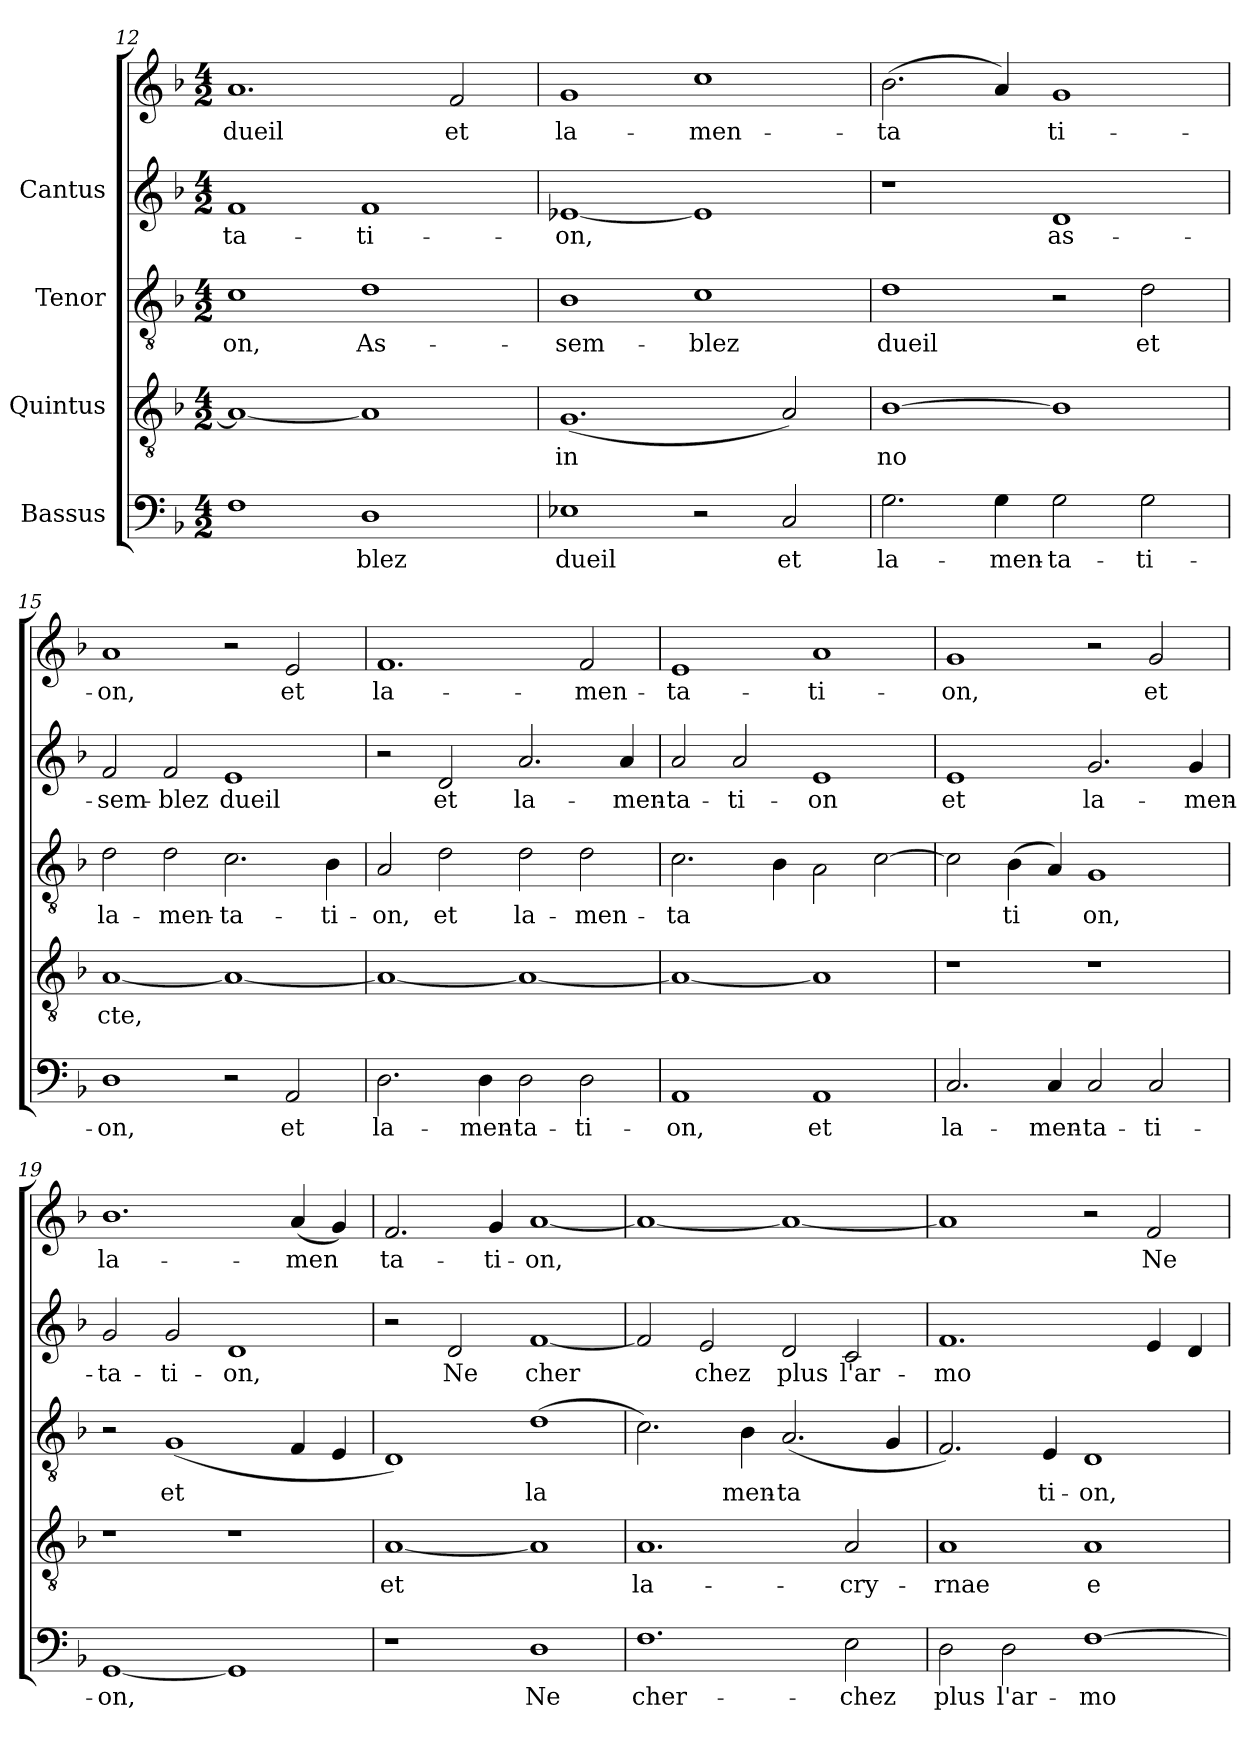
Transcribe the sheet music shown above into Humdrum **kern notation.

**kern	**text	**kern	**text	**kern	**text	**kern	**text	**kern	**text
*part4	*part4	*part3	*part3	*part2	*part2	*part1	*part1	*part1	*part1
*staff5	*staff5	*staff4	*staff4	*staff3	*staff3	*staff2	*staff2	*staff1	*staff1
*I"Bassus	*	*I"Quintus	*	*I"Tenor	*	*I"Cantus	*	*	*
*clefF4	*	*clefGv2	*	*clefGv2	*	*clefG2	*	*clefG2	*
*k[b-]	*	*k[b-]	*	*k[b-]	*	*k[b-]	*	*k[b-]	*
*F:	*	*F:	*	*F:	*	*F:	*	*F:	*
*M4/2	*	*M4/2	*	*M4/2	*	*M4/2	*	*M4/2	*
=12	=12	=12	=12	=12	=12	=12	=12	=12	=12
!	!LO:LY:b:cj	!	!	!	!LO:LY:b:cj	!	!LO:LY:b:cj	!	!LO:LY:b:cj
1F	-	1A_<	.	1c	-on,	1f	ta-	1.a	-dueil
!	!LO:LY:b:cj	!	!	!	!LO:LY:b:cj	!	!LO:LY:b:cj	!	!
1D	blez	1A]	.	1d	As-	1f	-ti-	.	.
!	!	!	!	!	!	!	!	!	!LO:LY:b:cj
.	.	.	.	.	.	.	.	2f/	et
=13	=13	=13	=13	=13	=13	=13	=13	=13	=13
!	!LO:LY:b:cj	!	!LO:LY:b:cj	!	!LO:LY:b:cj	!	!LO:LY:b:cj	!	!LO:LY:b:cj
1E-X	dueil	(<1.G	in	1B-	-sem-	[<1e-X	-on,	1g	-la-
!	!	!	!	!	!LO:LY:b:cj	!	!LO:LY:b:cj	!	!LO:LY:b:cj
2r	.	.	.	1c	-blez	1e-]	.	1cc	-men-
!	!LO:LY:b:cj	!	!LO:LY:b:cj	!	!	!	!	!	!
2C/	et	2A/)	.	.	.	.	.	.	.
!!LO:PB:g=z
=14	=14	=14	=14	=14	=14	=14	=14	=14	=14
!	!LO:LY:b:cj	!	!LO:LY:b:cj	!	!LO:LY:b:cj	!	!	!	!LO:LY:b:cj
2.G\	la-	[>1B-	no-	1d	dueil	1r	.	(>2.b-\	ta-
!	!LO:LY:b:cj	!	!	!	!	!	!	!	!LO:LY:b:cj
4G\	-men-	.	.	.	.	.	.	4a/)	-
!	!LO:LY:b:cj	!	!LO:LY:b:cj	!	!	!	!LO:LY:b:cj	!	!LO:LY:b:cj
2G\	-ta-	1B-]	--	2r	.	1d	-as-	1g	ti-
!	!LO:LY:b:cj	!	!	!	!LO:LY:b:cj	!	!	!	!
2G\	-ti-	.	.	2d\	et	.	.	.	.
=15	=15	=15	=15	=15	=15	=15	=15	=15	=15
!	!LO:LY:b:cj	!	!LO:LY:b:cj	!	!LO:LY:b:cj	!	!LO:LY:b:cj	!	!LO:LY:b:cj
1D	-on,	[<1A	-cte,	2d\	la-	2f/	sem-	1a	-on,
!	!	!	!	!	!LO:LY:b:cj	!	!LO:LY:b:cj	!	!
.	.	.	.	2d\	-men-	2f/	-blez	.	.
!	!	!	!LO:LY:b:cj	!	!LO:LY:b:cj	!	!LO:LY:b:cj	!	!
2r	.	1A_<	.	2.c\	-ta-	1e	dueil	2r	.
!	!LO:LY:b:cj	!	!	!	!	!	!	!	!LO:LY:b:cj
2AA/	et	.	.	.	.	.	.	2e/	et
!	!	!	!	!	!LO:LY:b:cj	!	!	!	!
.	.	.	.	4B-\	-ti-	.	.	.	.
=16	=16	=16	=16	=16	=16	=16	=16	=16	=16
!	!LO:LY:b:cj	!	!	!	!LO:LY:b:cj	!	!	!	!LO:LY:b:cj
2.D\	la-	1A_<	.	2A/	-on,	2r	.	1.f	la-
!	!	!	!	!	!LO:LY:b:cj	!	!LO:LY:b:cj	!	!
.	.	.	.	2d\	et	2d/	-et	.	.
!	!LO:LY:b:cj	!	!	!	!	!	!	!	!
4D\	-men-	.	.	.	.	.	.	.	.
!	!LO:LY:b:cj	!	!	!	!LO:LY:b:cj	!	!LO:LY:b:cj	!	!
2D\	-ta-	1A_<	.	2d\	la-	2.a/	la-	.	.
!	!LO:LY:b:cj	!	!	!	!LO:LY:b:cj	!	!	!	!LO:LY:b:cj
2D\	-ti-	.	.	2d\	-men-	.	.	2f/	-men-
!	!	!	!	!	!	!	!LO:LY:b:cj	!	!
.	.	.	.	.	.	4a/	-men-	.	.
=17	=17	=17	=17	=17	=17	=17	=17	=17	=17
!	!LO:LY:b:cj	!	!	!	!LO:LY:b:cj	!	!LO:LY:b:cj	!	!LO:LY:b:cj
1AA	-on,	1A_<	.	2.c\	-ta-	2a/	-ta-	1e	-ta-
!	!	!	!	!	!	!	!LO:LY:b:cj	!	!
.	.	.	.	.	.	2a/	-ti-	.	.
!	!	!	!	!	!LO:LY:b:cj	!	!	!	!
.	.	.	.	4B-\	--	.	.	.	.
!	!LO:LY:b:cj	!	!	!	!LO:LY:b:cj	!	!LO:LY:b:cj	!	!LO:LY:b:cj
1AA	et	1A]	.	2A\	--	1e	-on	1a	-ti-
!	!	!	!	!	!LO:LY:b:cj	!	!	!	!
.	.	.	.	[>2c\	--	.	.	.	.
!!LO:LB:g=z
=18	=18	=18	=18	=18	=18	=18	=18	=18	=18
!	!LO:LY:b:cj	!	!	!	!LO:LY:b:cj	!	!LO:LY:b:cj	!	!LO:LY:b:cj
2.C/	la-	1r	.	2c\]	-	1e	et	1g	on,
!	!	!	!	!	!LO:LY:b:cj	!	!	!	!
.	.	.	.	(>4B-\	ti-	.	.	.	.
!	!LO:LY:b:cj	!	!	!	!LO:LY:b:cj	!	!	!	!
4C/	-men-	.	.	4A/)	-	.	.	.	.
!	!LO:LY:b:cj	!	!	!	!LO:LY:b:cj	!	!LO:LY:b:cj	!	!
2C/	-ta-	1r	.	1G	on,	2.g/	la-	2r	.
!	!LO:LY:b:cj	!	!	!	!	!	!	!	!LO:LY:b:cj
2C/	-ti-	.	.	.	.	.	.	2g/	et
!	!	!	!	!	!	!	!LO:LY:b:cj	!	!
.	.	.	.	.	.	4g/	-men-	.	.
=19	=19	=19	=19	=19	=19	=19	=19	=19	=19
!	!LO:LY:b:cj	!	!	!	!	!	!LO:LY:b:cj	!	!LO:LY:b:cj
[<1GG	-on,	1r	.	2r	.	2g/	-ta-	1.b-	-la-
!	!	!	!	!	!LO:LY:b:cj	!	!LO:LY:b:cj	!	!
.	.	.	.	(<1G	et	2g/	-ti-	.	.
!	!LO:LY:b:cj	!	!	!	!	!	!LO:LY:b:cj	!	!
1GG]	.	1r	.	.	.	1d	-on,	.	.
!	!	!	!	!	!LO:LY:b:cj	!	!	!	!LO:LY:b:cj
.	.	.	.	4F/	.	.	.	(<4a/	-men-
!	!	!	!	!	!LO:LY:b:cj	!	!	!	!LO:LY:b:cj
.	.	.	.	4E/	.	.	.	4g/)	--
=20	=20	=20	=20	=20	=20	=20	=20	=20	=20
!	!	!	!LO:LY:b:cj	!	!LO:LY:b:cj	!	!	!	!LO:LY:b:cj
1r	.	[<1A	et	1D)	.	2r	.	2.f/	ta-
!	!	!	!	!	!	!	!LO:LY:b:cj	!	!
.	.	.	.	.	.	2d/	Ne	.	.
!	!	!	!	!	!	!	!	!	!LO:LY:b:cj
.	.	.	.	.	.	.	.	4g/	-ti-
!	!LO:LY:b:cj	!	!LO:LY:b:cj	!	!LO:LY:b:cj	!	!LO:LY:b:cj	!	!LO:LY:b:cj
1D	Ne	1A]	.	(>1d	la-	[<1f	cher-	[<1a	-on,
=21	=21	=21	=21	=21	=21	=21	=21	=21	=21
!	!LO:LY:b:cj	!	!LO:LY:b:cj	!	!LO:LY:b:cj	!	!LO:LY:b:cj	!	!
1.F	cher-	1.A	la-	2.c\)	-	2f/]	-	1a_<	.
!	!	!	!	!	!	!	!LO:LY:b:cj	!	!
.	.	.	.	.	.	2e/	chez	.	.
!	!	!	!	!	!LO:LY:b:cj	!	!	!	!
.	.	.	.	4B-\	men-	.	.	.	.
!	!	!	!	!	!LO:LY:b:cj	!	!LO:LY:b:cj	!	!
.	.	.	.	(<2.A/	-ta-	2d/	plus	1a_<	.
!	!LO:LY:b:cj	!	!LO:LY:b:cj	!	!	!	!LO:LY:b:cj	!	!
2E\	-chez	2A/	-cry-	.	.	2c/	l'ar-	.	.
!	!	!	!	!	!LO:LY:b:cj	!	!	!	!
.	.	.	.	4G/	--	.	.	.	.
!!LO:LB:g=z
=22	=22	=22	=22	=22	=22	=22	=22	=22	=22
!	!LO:LY:b:cj	!	!LO:LY:b:cj	!	!LO:LY:b:cj	!	!LO:LY:b:cj	!	!LO:LY:b:cj
2D\	plus	1A	-rnae	2.F/)	-	1.f	mo-	1a]	-
!	!LO:LY:b:cj	!	!	!	!	!	!	!	!
2D\	l'ar-	.	.	.	.	.	.	.	.
!	!	!	!	!	!LO:LY:b:cj	!	!	!	!
.	.	.	.	4E/	ti-	.	.	.	.
!	!LO:LY:b:cj	!	!LO:LY:b:cj	!	!LO:LY:b:cj	!	!	!	!
[>1F	-mo-	1A	e-	1D	-on,	.	.	2r	.
!	!	!	!	!	!	!	!LO:LY:b:cj	!	!LO:LY:b:cj
.	.	.	.	.	.	4e/	--	2f/	Ne
!	!	!	!	!	!	!	!LO:LY:b:cj	!	!
.	.	.	.	.	.	4d/	--	.	.
=	=	=	=	=	=	=	=	=	=
*-	*-	*-	*-	*-	*-	*-	*-	*-	*-
